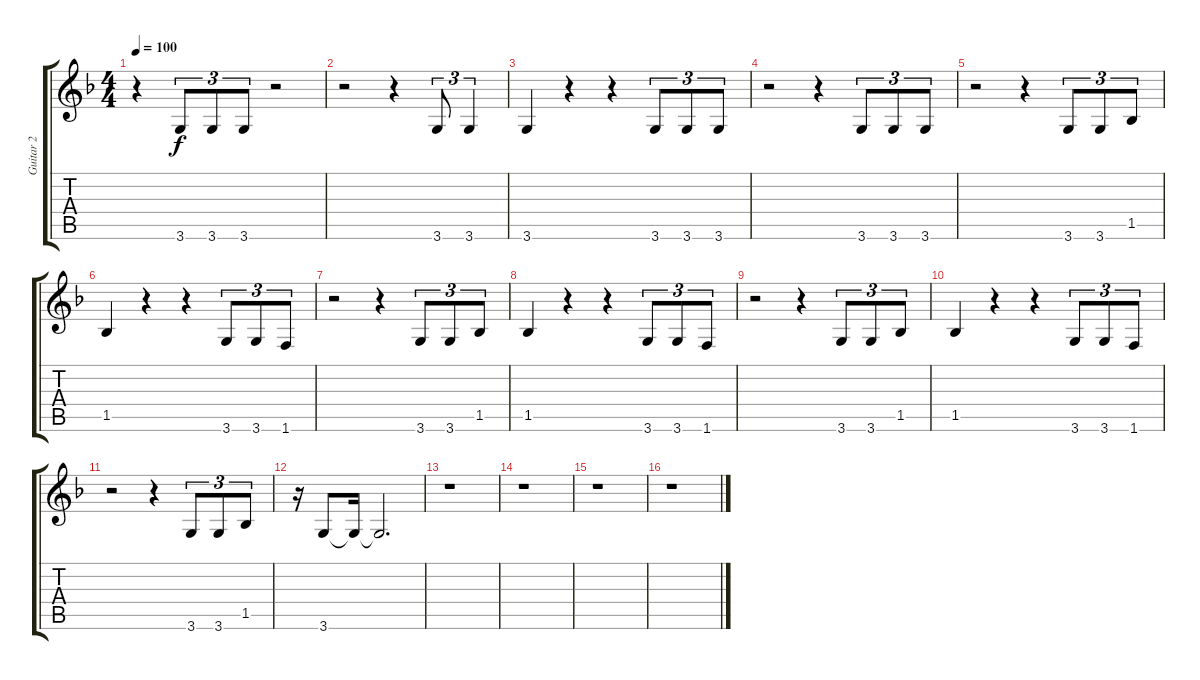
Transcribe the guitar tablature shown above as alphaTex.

\track ("Guitar 2" "Guitar 2") {instrument overdrivenguitar}
\staff {score tabs}
\tuning (E4 B3 G3 D3 A2 E2) {hide}
\ts (4 4)
\tempo 100
\clef g2
\ks f
r.4{dy f} 3.6.8{tu (3 2)} 3.6.8{tu (3 2)} 3.6.8{tu (3 2)} r.2 |
r.2 r.4 3.6.8{tu (3 2)} 3.6.4{tu (3 2)} |
3.6.4 r.4 r.4 3.6.8{tu (3 2)} 3.6.8{tu (3 2)} 3.6.8{tu (3 2)} |
r.2 r.4 3.6.8{tu (3 2)} 3.6.8{tu (3 2)} 3.6.8{tu (3 2)} |
r.2 r.4 3.6.8{tu (3 2)} 3.6.8{tu (3 2)} 1.5.8{tu (3 2)} |
1.5.4 r.4 r.4 3.6.8{tu (3 2)} 3.6.8{tu (3 2)} 1.6.8{tu (3 2)} |
r.2 r.4 3.6.8{tu (3 2)} 3.6.8{tu (3 2)} 1.5.8{tu (3 2)} |
1.5.4 r.4 r.4 3.6.8{tu (3 2)} 3.6.8{tu (3 2)} 1.6.8{tu (3 2)} |
r.2 r.4 3.6.8{tu (3 2)} 3.6.8{tu (3 2)} 1.5.8{tu (3 2)} |
1.5.4 r.4 r.4 3.6.8{tu (3 2)} 3.6.8{tu (3 2)} 1.6.8{tu (3 2)} |
r.2 r.4 3.6.8{tu (3 2)} 3.6.8{tu (3 2)} 1.5.8{tu (3 2)} |
r.16 3.6.8 3.6{t}.16 3.6{t}.2{d} |
r.1 |
r.1 |
r.1 |
r.1
